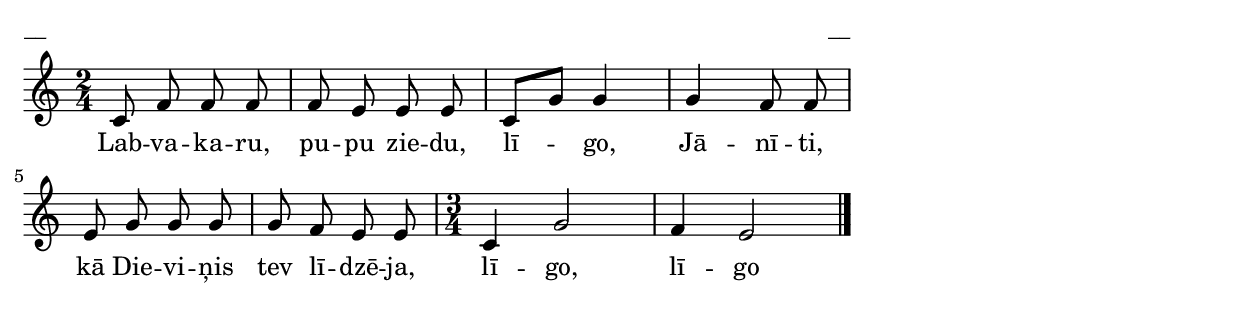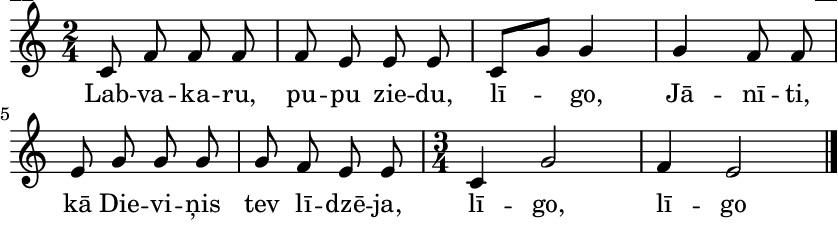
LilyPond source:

\version "2.13.18"
#(ly:set-option 'crop #t)

%\header {
%    title = "Labvakaru, pupu ziedu",AA lapas, Jāņi
%}
\paper {
line-width = 14\cm
left-margin = 0.4\cm
between-system-padding = 0.1\cm
between-system-space = 0.1\cm
}
\layout {
indent = #0
ragged-last = ##f
}

voiceA = \relative c' {
\clef "treble"
\key c \major
\time 2/4
c8 f f f |
f8 e e e |
c8[ g'8] g4 |
g4 f8 f |
e8 g g g |
g8 f e e |
\time 3/4
c4 g'2 |
f4 e2 |
\bar "|."
} 

lyricA = \lyricmode {
Lab -- va -- ka -- ru, pu -- pu zie -- du, lī -- go, Jā -- nī -- ti,
kā Die -- vi -- ņis tev lī -- dzē -- ja, lī -- go, lī -- go
} 

fullScore = <<
\new Staff {
<<
\new Voice = "voiceA" { \oneVoice \autoBeamOff \voiceA }
\new Lyrics \lyricsto "voiceA" \lyricA
>>
}
>>

\score {
\fullScore
\header { piece = "__" opus = "__" }
}
\markup { \with-color #(x11-color 'white) \sans \smaller "__" }
\score {
\unfoldRepeats
\fullScore
\midi {
\context { \Staff \remove "Staff_performer" }
\context { \Voice \consists "Staff_performer" }
}
}


